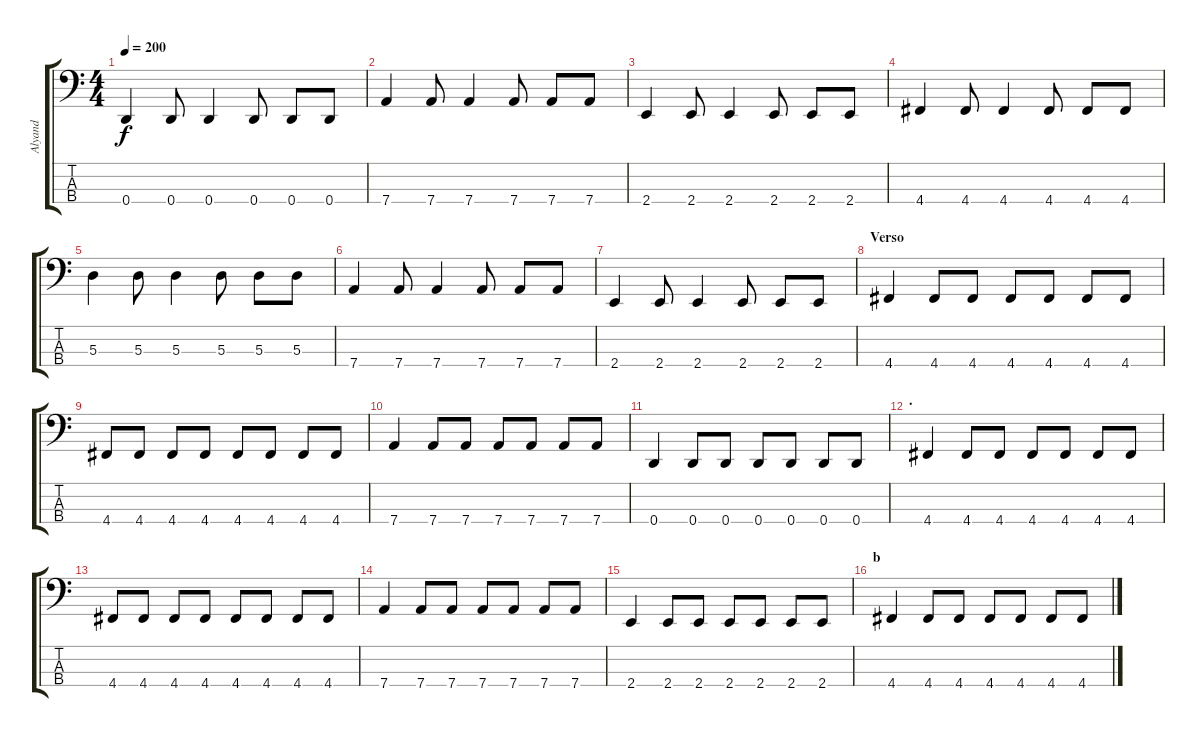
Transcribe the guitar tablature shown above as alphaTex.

\track ("Alyand" "Alyand") {instrument electricbasspick}
\staff {score tabs}
\tuning (G2 D2 A1 D1) {hide}
\ts (4 4)
\tempo 200
\clef f4
\ks c
0.4.4{dy f} 0.4.8 0.4.4 0.4.8 0.4.8 0.4.8 |
7.4.4 7.4.8 7.4.4 7.4.8 7.4.8 7.4.8 |
2.4.4 2.4.8 2.4.4 2.4.8 2.4.8 2.4.8 |
4.4.4 4.4.8 4.4.4 4.4.8 4.4.8 4.4.8 |
5.3.4 5.3.8 5.3.4 5.3.8 5.3.8 5.3.8 |
7.4.4 7.4.8 7.4.4 7.4.8 7.4.8 7.4.8 |
2.4.4 2.4.8 2.4.4 2.4.8 2.4.8 2.4.8 |
\section ("" "Verso")
4.4.4 4.4.8 4.4.8 4.4.8 4.4.8 4.4.8 4.4.8 |
4.4.8 4.4.8 4.4.8 4.4.8 4.4.8 4.4.8 4.4.8 4.4.8 |
7.4.4 7.4.8 7.4.8 7.4.8 7.4.8 7.4.8 7.4.8 |
0.4.4 0.4.8 0.4.8 0.4.8 0.4.8 0.4.8 0.4.8 |
\section ("" ".")
4.4.4 4.4.8 4.4.8 4.4.8 4.4.8 4.4.8 4.4.8 |
4.4.8 4.4.8 4.4.8 4.4.8 4.4.8 4.4.8 4.4.8 4.4.8 |
7.4.4 7.4.8 7.4.8 7.4.8 7.4.8 7.4.8 7.4.8 |
2.4.4 2.4.8 2.4.8 2.4.8 2.4.8 2.4.8 2.4.8 |
\section ("" "b")
4.4.4 4.4.8 4.4.8 4.4.8 4.4.8 4.4.8 4.4.8
